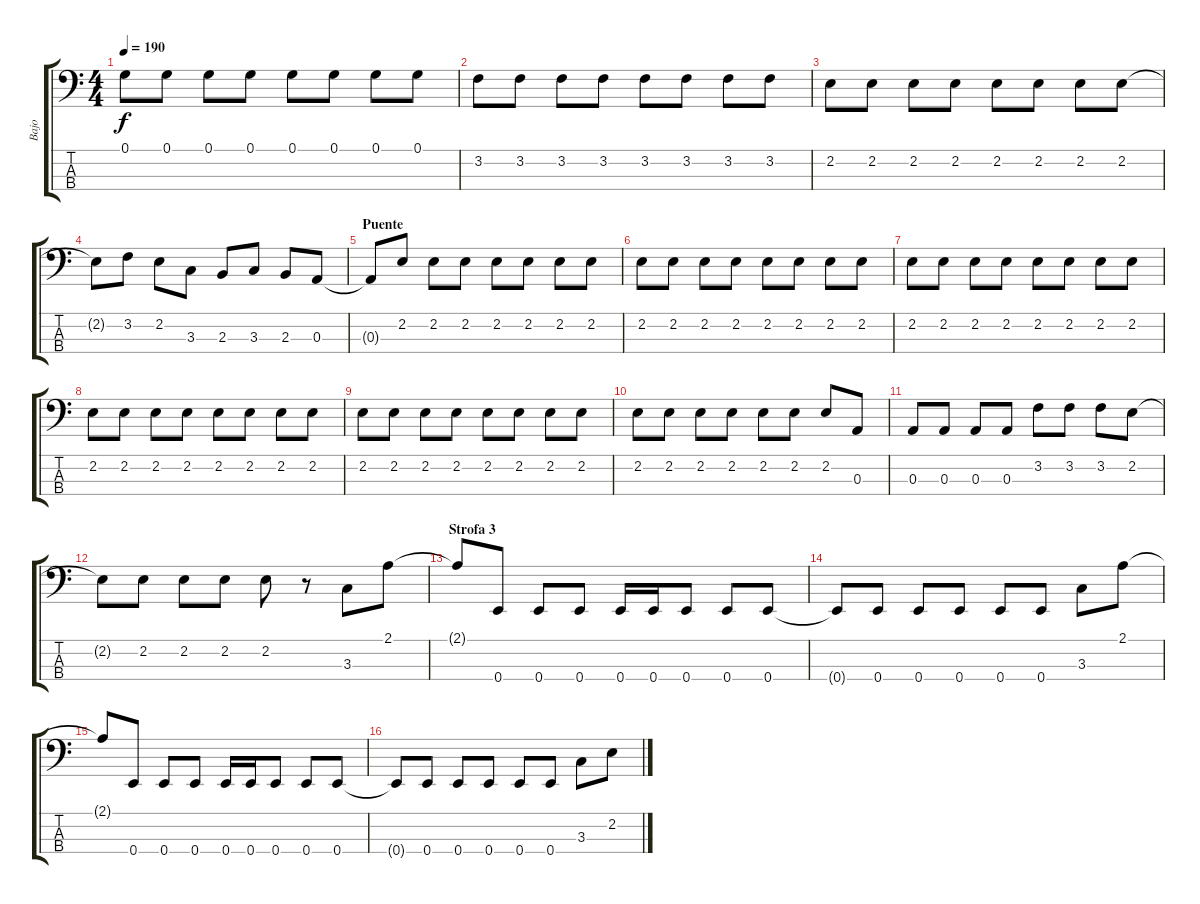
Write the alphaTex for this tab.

\track ("Bajo" "Bajo") {instrument electricbasspick}
\staff {score tabs}
\tuning (G2 D2 A1 E1) {hide}
\ts (4 4)
\tempo 190
\clef f4
\ks c
0.1.8{dy f} 0.1.8 0.1.8 0.1.8 0.1.8 0.1.8 0.1.8 0.1.8 |
3.2.8 3.2.8 3.2.8 3.2.8 3.2.8 3.2.8 3.2.8 3.2.8 |
2.2.8 2.2.8 2.2.8 2.2.8 2.2.8 2.2.8 2.2.8 2.2.8 |
2.2{t}.8 3.2.8 2.2.8 3.3.8 2.3.8 3.3.8 2.3.8 0.3.8 |
\section ("" "Puente")
0.3{t}.8 2.2.8 2.2.8 2.2.8 2.2.8 2.2.8 2.2.8 2.2.8 |
2.2.8 2.2.8 2.2.8 2.2.8 2.2.8 2.2.8 2.2.8 2.2.8 |
2.2.8 2.2.8 2.2.8 2.2.8 2.2.8 2.2.8 2.2.8 2.2.8 |
2.2.8 2.2.8 2.2.8 2.2.8 2.2.8 2.2.8 2.2.8 2.2.8 |
2.2.8 2.2.8 2.2.8 2.2.8 2.2.8 2.2.8 2.2.8 2.2.8 |
2.2.8 2.2.8 2.2.8 2.2.8 2.2.8 2.2.8 2.2.8 0.3.8 |
0.3.8 0.3.8 0.3.8 0.3.8 3.2.8 3.2.8 3.2.8 2.2.8 |
2.2{t}.8 2.2.8 2.2.8 2.2.8 2.2.8 r.8 3.3.8 2.1.8 |
\section ("" "Strofa 3")
2.1{t}.8 0.4.8 0.4.8 0.4.8 0.4.16 0.4.16 0.4.8 0.4.8 0.4.8 |
0.4{t}.8 0.4.8 0.4.8 0.4.8 0.4.8 0.4.8 3.3.8 2.1.8 |
2.1{t}.8 0.4.8 0.4.8 0.4.8 0.4.16 0.4.16 0.4.8 0.4.8 0.4.8 |
0.4{t}.8 0.4.8 0.4.8 0.4.8 0.4.8 0.4.8 3.3.8 2.2.8
